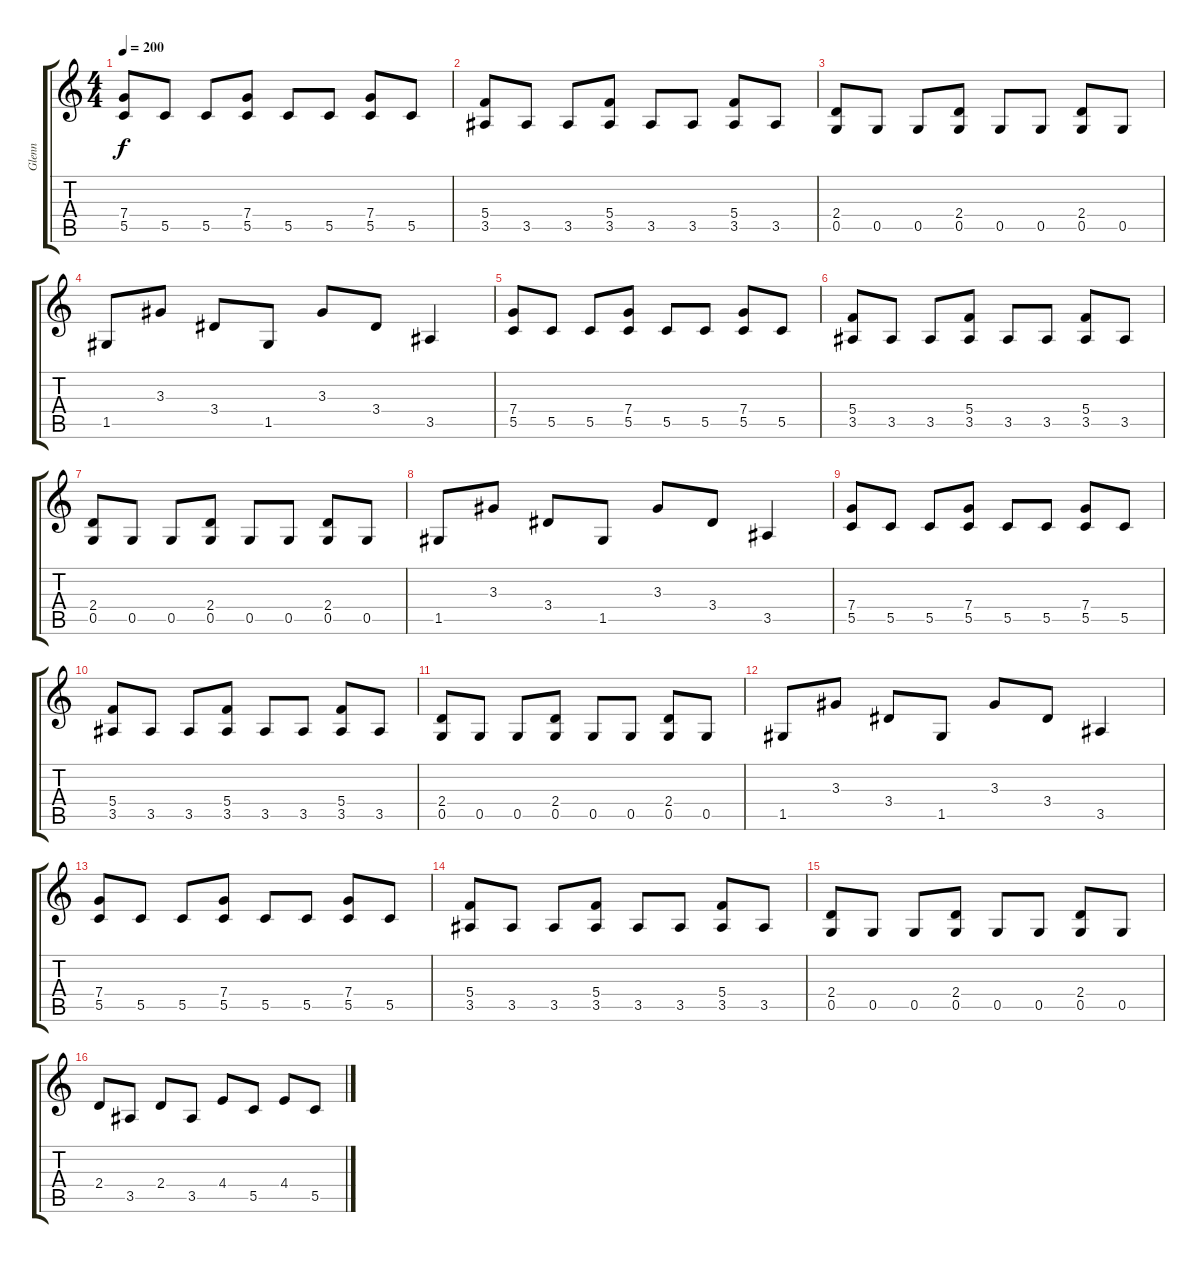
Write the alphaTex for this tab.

\track ("Glenn" "Glenn") {instrument distortionguitar}
\staff {score tabs}
\tuning (D4 A3 F3 C3 G2 D2) {hide}
\ts (4 4)
\tempo 200
\clef g2
\ks c
(7.4 5.5).8{dy f} 5.5.8 5.5.8 (7.4 5.5).8 5.5.8 5.5.8 (7.4 5.5).8 5.5.8 |
(5.4 3.5).8 3.5.8 3.5.8 (5.4 3.5).8 3.5.8 3.5.8 (5.4 3.5).8 3.5.8 |
(2.4 0.5).8 0.5.8 0.5.8 (2.4 0.5).8 0.5.8 0.5.8 (2.4 0.5).8 0.5.8 |
1.5.8 3.3.8 3.4.8 1.5.8 3.3.8 3.4.8 3.5.4 |
(7.4 5.5).8 5.5.8 5.5.8 (7.4 5.5).8 5.5.8 5.5.8 (7.4 5.5).8 5.5.8 |
(5.4 3.5).8 3.5.8 3.5.8 (5.4 3.5).8 3.5.8 3.5.8 (5.4 3.5).8 3.5.8 |
(2.4 0.5).8 0.5.8 0.5.8 (2.4 0.5).8 0.5.8 0.5.8 (2.4 0.5).8 0.5.8 |
1.5.8 3.3.8 3.4.8 1.5.8 3.3.8 3.4.8 3.5.4 |
(7.4 5.5).8 5.5.8 5.5.8 (7.4 5.5).8 5.5.8 5.5.8 (7.4 5.5).8 5.5.8 |
(5.4 3.5).8 3.5.8 3.5.8 (5.4 3.5).8 3.5.8 3.5.8 (5.4 3.5).8 3.5.8 |
(2.4 0.5).8 0.5.8 0.5.8 (2.4 0.5).8 0.5.8 0.5.8 (2.4 0.5).8 0.5.8 |
1.5.8 3.3.8 3.4.8 1.5.8 3.3.8 3.4.8 3.5.4 |
(7.4 5.5).8 5.5.8 5.5.8 (7.4 5.5).8 5.5.8 5.5.8 (7.4 5.5).8 5.5.8 |
(5.4 3.5).8 3.5.8 3.5.8 (5.4 3.5).8 3.5.8 3.5.8 (5.4 3.5).8 3.5.8 |
(2.4 0.5).8 0.5.8 0.5.8 (2.4 0.5).8 0.5.8 0.5.8 (2.4 0.5).8 0.5.8 |
2.4.8 3.5.8 2.4.8 3.5.8 4.4.8 5.5.8 4.4.8 5.5.8
